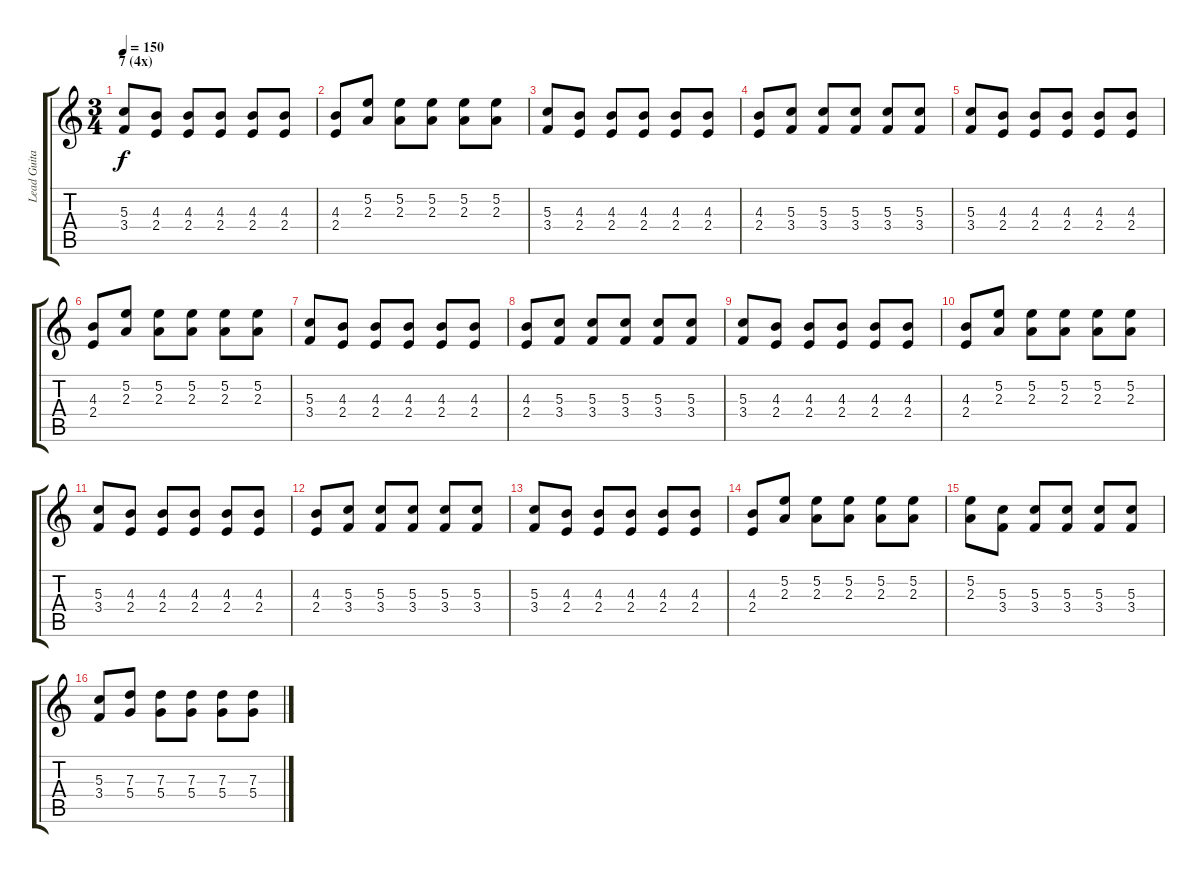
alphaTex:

\track ("Lead Guitar" "Lead Guita") {instrument distortionguitar}
\staff {score tabs}
\tuning (E4 B3 G3 D3 A2 E2) {hide}
\ts (3 4)
\section ("" "7 (4x)")
\tempo 150
\clef g2
\ks c
(5.3 3.4).8{dy f} (4.3 2.4).8 (4.3 2.4).8 (4.3 2.4).8 (4.3 2.4).8 (4.3 2.4).8 |
(4.3 2.4).8 (5.2 2.3).8 (5.2 2.3).8 (5.2 2.3).8 (5.2 2.3).8 (5.2 2.3).8 |
(5.3 3.4).8 (4.3 2.4).8 (4.3 2.4).8 (4.3 2.4).8 (4.3 2.4).8 (4.3 2.4).8 |
(4.3 2.4).8 (5.3 3.4).8 (5.3 3.4).8 (5.3 3.4).8 (5.3 3.4).8 (5.3 3.4).8 |
(5.3 3.4).8 (4.3 2.4).8 (4.3 2.4).8 (4.3 2.4).8 (4.3 2.4).8 (4.3 2.4).8 |
(4.3 2.4).8 (5.2 2.3).8 (5.2 2.3).8 (5.2 2.3).8 (5.2 2.3).8 (5.2 2.3).8 |
(5.3 3.4).8 (4.3 2.4).8 (4.3 2.4).8 (4.3 2.4).8 (4.3 2.4).8 (4.3 2.4).8 |
(4.3 2.4).8 (5.3 3.4).8 (5.3 3.4).8 (5.3 3.4).8 (5.3 3.4).8 (5.3 3.4).8 |
(5.3 3.4).8 (4.3 2.4).8 (4.3 2.4).8 (4.3 2.4).8 (4.3 2.4).8 (4.3 2.4).8 |
(4.3 2.4).8 (5.2 2.3).8 (5.2 2.3).8 (5.2 2.3).8 (5.2 2.3).8 (5.2 2.3).8 |
(5.3 3.4).8 (4.3 2.4).8 (4.3 2.4).8 (4.3 2.4).8 (4.3 2.4).8 (4.3 2.4).8 |
(4.3 2.4).8 (5.3 3.4).8 (5.3 3.4).8 (5.3 3.4).8 (5.3 3.4).8 (5.3 3.4).8 |
(5.3 3.4).8 (4.3 2.4).8 (4.3 2.4).8 (4.3 2.4).8 (4.3 2.4).8 (4.3 2.4).8 |
(4.3 2.4).8 (5.2 2.3).8 (5.2 2.3).8 (5.2 2.3).8 (5.2 2.3).8 (5.2 2.3).8 |
(5.2 2.3).8 (5.3 3.4).8 (5.3 3.4).8 (5.3 3.4).8 (5.3 3.4).8 (5.3 3.4).8 |
(5.3 3.4).8 (7.3 5.4).8 (7.3 5.4).8 (7.3 5.4).8 (7.3 5.4).8 (7.3 5.4).8
